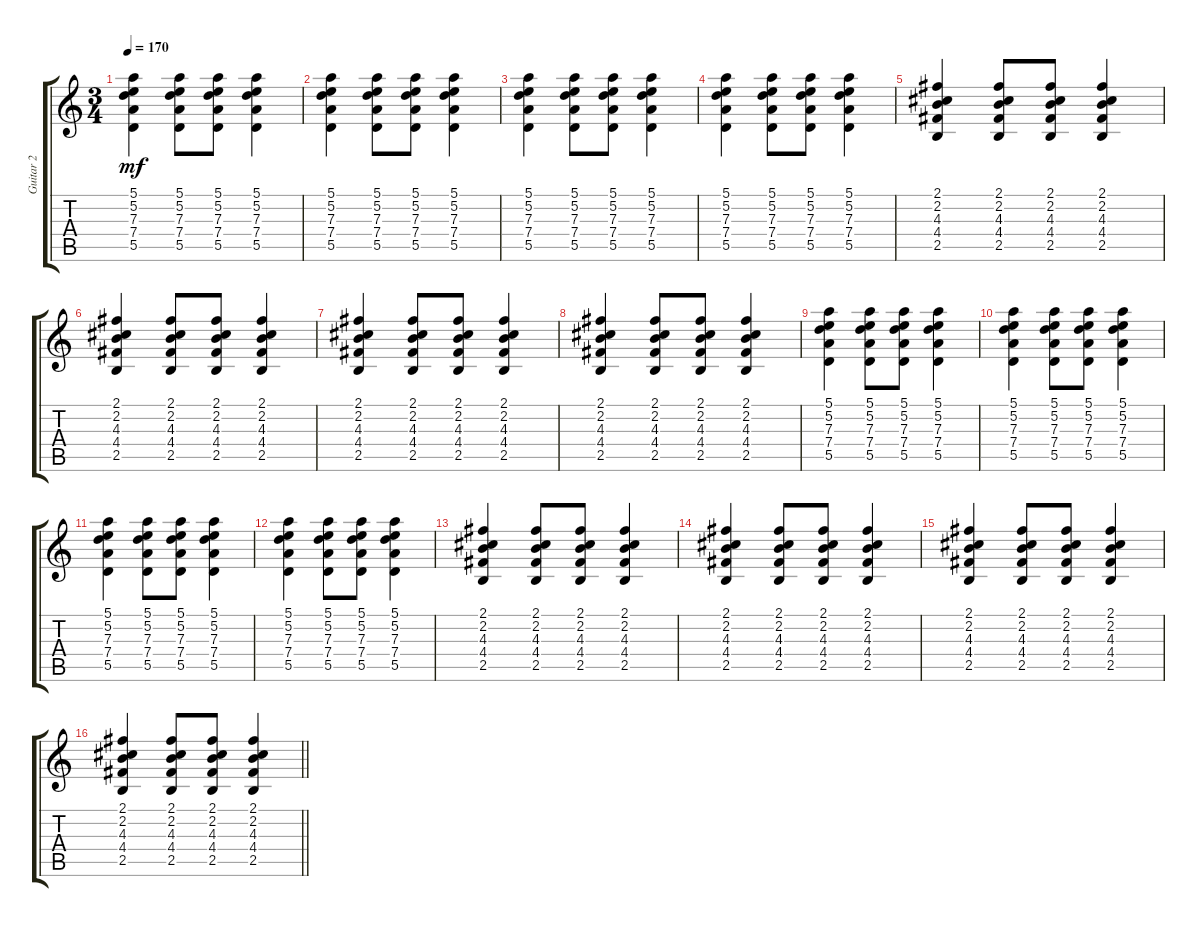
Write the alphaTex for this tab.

\track ("Guitar 2" "Guitar 2") {instrument overdrivenguitar}
\staff {score tabs}
\tuning (E4 B3 G3 D3 A2 E2) {hide}
\ts (3 4)
\tempo 170
\clef g2
\ks c
(5.1 5.2 7.3 7.4 5.5).4{dy mf} (5.1 5.2 7.3 7.4 5.5).8 (5.1 5.2 7.3 7.4 5.5).8 (5.1 5.2 7.3 7.4 5.5).4 |
(5.1 5.2 7.3 7.4 5.5).4 (5.1 5.2 7.3 7.4 5.5).8 (5.1 5.2 7.3 7.4 5.5).8 (5.1 5.2 7.3 7.4 5.5).4 |
(5.1 5.2 7.3 7.4 5.5).4 (5.1 5.2 7.3 7.4 5.5).8 (5.1 5.2 7.3 7.4 5.5).8 (5.1 5.2 7.3 7.4 5.5).4 |
(5.1 5.2 7.3 7.4 5.5).4 (5.1 5.2 7.3 7.4 5.5).8 (5.1 5.2 7.3 7.4 5.5).8 (5.1 5.2 7.3 7.4 5.5).4 |
(2.1 2.2 4.3 4.4 2.5).4 (2.1 2.2 4.3 4.4 2.5).8 (2.1 2.2 4.3 4.4 2.5).8 (2.1 2.2 4.3 4.4 2.5).4 |
(2.1 2.2 4.3 4.4 2.5).4 (2.1 2.2 4.3 4.4 2.5).8 (2.1 2.2 4.3 4.4 2.5).8 (2.1 2.2 4.3 4.4 2.5).4 |
(2.1 2.2 4.3 4.4 2.5).4 (2.1 2.2 4.3 4.4 2.5).8 (2.1 2.2 4.3 4.4 2.5).8 (2.1 2.2 4.3 4.4 2.5).4 |
(2.1 2.2 4.3 4.4 2.5).4 (2.1 2.2 4.3 4.4 2.5).8 (2.1 2.2 4.3 4.4 2.5).8 (2.1 2.2 4.3 4.4 2.5).4 |
(5.1 5.2 7.3 7.4 5.5).4 (5.1 5.2 7.3 7.4 5.5).8 (5.1 5.2 7.3 7.4 5.5).8 (5.1 5.2 7.3 7.4 5.5).4 |
(5.1 5.2 7.3 7.4 5.5).4 (5.1 5.2 7.3 7.4 5.5).8 (5.1 5.2 7.3 7.4 5.5).8 (5.1 5.2 7.3 7.4 5.5).4 |
(5.1 5.2 7.3 7.4 5.5).4 (5.1 5.2 7.3 7.4 5.5).8 (5.1 5.2 7.3 7.4 5.5).8 (5.1 5.2 7.3 7.4 5.5).4 |
(5.1 5.2 7.3 7.4 5.5).4 (5.1 5.2 7.3 7.4 5.5).8 (5.1 5.2 7.3 7.4 5.5).8 (5.1 5.2 7.3 7.4 5.5).4 |
(2.1 2.2 4.3 4.4 2.5).4 (2.1 2.2 4.3 4.4 2.5).8 (2.1 2.2 4.3 4.4 2.5).8 (2.1 2.2 4.3 4.4 2.5).4 |
(2.1 2.2 4.3 4.4 2.5).4 (2.1 2.2 4.3 4.4 2.5).8 (2.1 2.2 4.3 4.4 2.5).8 (2.1 2.2 4.3 4.4 2.5).4 |
(2.1 2.2 4.3 4.4 2.5).4 (2.1 2.2 4.3 4.4 2.5).8 (2.1 2.2 4.3 4.4 2.5).8 (2.1 2.2 4.3 4.4 2.5).4 |
\barLineRight lightlight
(2.1 2.2 4.3 4.4 2.5).4 (2.1 2.2 4.3 4.4 2.5).8 (2.1 2.2 4.3 4.4 2.5).8 (2.1 2.2 4.3 4.4 2.5).4
